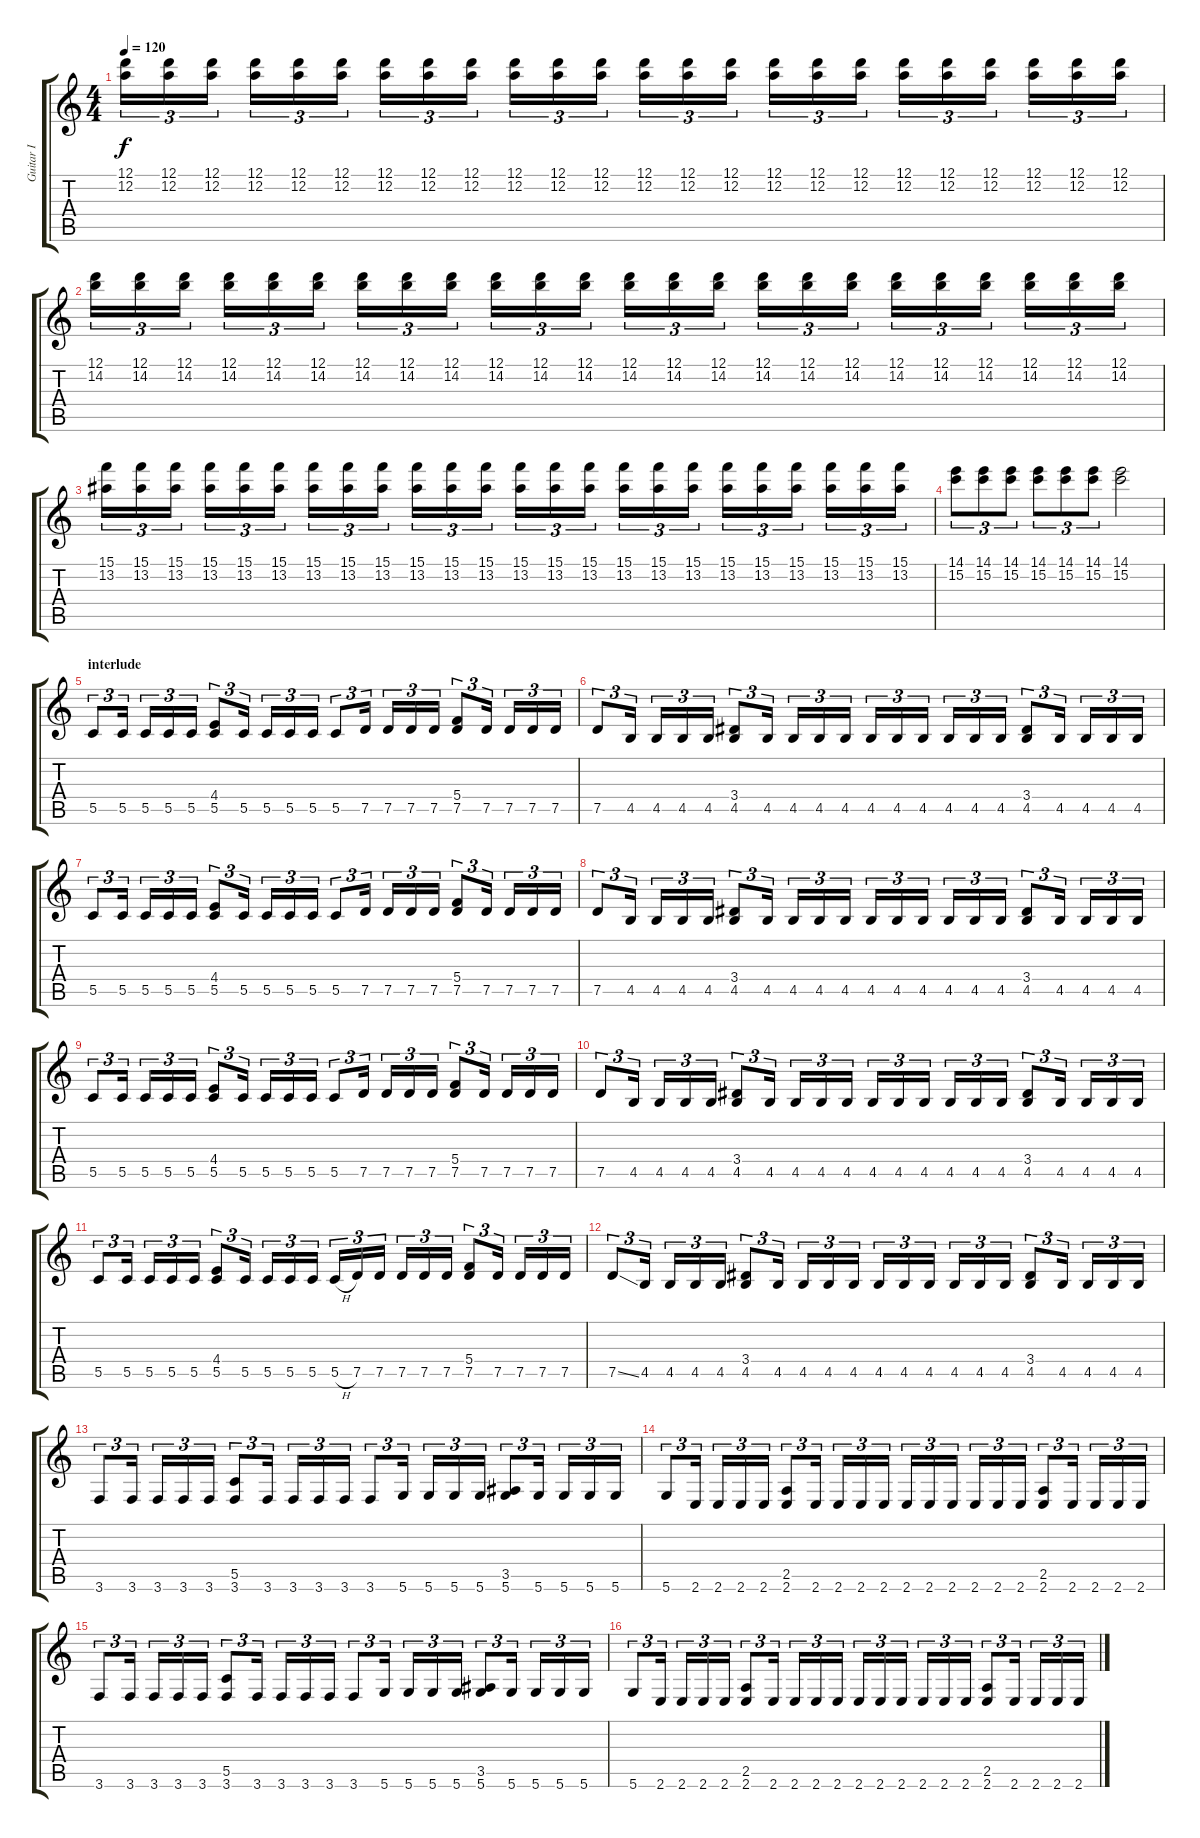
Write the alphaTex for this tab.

\track ("Guitar I" "Guitar I") {instrument overdrivenguitar}
\staff {score tabs}
\tuning (D4 A3 F3 C3 G2 D2) {hide}
\ts (4 4)
\tempo 120
\clef g2
\ks c
(12.1 12.2).16{tu (3 2) dy f} (12.1 12.2).16{tu (3 2)} (12.1 12.2).16{tu (3 2)} (12.1 12.2).16{tu (3 2)} (12.1 12.2).16{tu (3 2)} (12.1 12.2).16{tu (3 2)} (12.1 12.2).16{tu (3 2)} (12.1 12.2).16{tu (3 2)} (12.1 12.2).16{tu (3 2)} (12.1 12.2).16{tu (3 2)} (12.1 12.2).16{tu (3 2)} (12.1 12.2).16{tu (3 2)} (12.1 12.2).16{tu (3 2)} (12.1 12.2).16{tu (3 2)} (12.1 12.2).16{tu (3 2)} (12.1 12.2).16{tu (3 2)} (12.1 12.2).16{tu (3 2)} (12.1 12.2).16{tu (3 2)} (12.1 12.2).16{tu (3 2)} (12.1 12.2).16{tu (3 2)} (12.1 12.2).16{tu (3 2)} (12.1 12.2).16{tu (3 2)} (12.1 12.2).16{tu (3 2)} (12.1 12.2).16{tu (3 2)} |
(12.1 14.2).16{tu (3 2)} (12.1 14.2).16{tu (3 2)} (12.1 14.2).16{tu (3 2)} (12.1 14.2).16{tu (3 2)} (12.1 14.2).16{tu (3 2)} (12.1 14.2).16{tu (3 2)} (12.1 14.2).16{tu (3 2)} (12.1 14.2).16{tu (3 2)} (12.1 14.2).16{tu (3 2)} (12.1 14.2).16{tu (3 2)} (12.1 14.2).16{tu (3 2)} (12.1 14.2).16{tu (3 2)} (12.1 14.2).16{tu (3 2)} (12.1 14.2).16{tu (3 2)} (12.1 14.2).16{tu (3 2)} (12.1 14.2).16{tu (3 2)} (12.1 14.2).16{tu (3 2)} (12.1 14.2).16{tu (3 2)} (12.1 14.2).16{tu (3 2)} (12.1 14.2).16{tu (3 2)} (12.1 14.2).16{tu (3 2)} (12.1 14.2).16{tu (3 2)} (12.1 14.2).16{tu (3 2)} (12.1 14.2).16{tu (3 2)} |
(15.1 13.2).16{tu (3 2)} (15.1 13.2).16{tu (3 2)} (15.1 13.2).16{tu (3 2)} (15.1 13.2).16{tu (3 2)} (15.1 13.2).16{tu (3 2)} (15.1 13.2).16{tu (3 2)} (15.1 13.2).16{tu (3 2)} (15.1 13.2).16{tu (3 2)} (15.1 13.2).16{tu (3 2)} (15.1 13.2).16{tu (3 2)} (15.1 13.2).16{tu (3 2)} (15.1 13.2).16{tu (3 2)} (15.1 13.2).16{tu (3 2)} (15.1 13.2).16{tu (3 2)} (15.1 13.2).16{tu (3 2)} (15.1 13.2).16{tu (3 2)} (15.1 13.2).16{tu (3 2)} (15.1 13.2).16{tu (3 2)} (15.1 13.2).16{tu (3 2)} (15.1 13.2).16{tu (3 2)} (15.1 13.2).16{tu (3 2)} (15.1 13.2).16{tu (3 2)} (15.1 13.2).16{tu (3 2)} (15.1 13.2).16{tu (3 2)} |
(14.1 15.2).8{tu (3 2)} (14.1 15.2).8{tu (3 2)} (14.1 15.2).8{tu (3 2)} (14.1 15.2).8{tu (3 2)} (14.1 15.2).8{tu (3 2)} (14.1 15.2).8{tu (3 2)} (14.1 15.2).2 |
\section ("" "interlude")
5.5.8{tu (3 2) volume 13 balance 8} 5.5.16{tu (3 2)} 5.5.16{tu (3 2)} 5.5.16{tu (3 2)} 5.5.16{tu (3 2)} (4.4 5.5).8{tu (3 2)} 5.5.16{tu (3 2)} 5.5.16{tu (3 2)} 5.5.16{tu (3 2)} 5.5.16{tu (3 2)} 5.5.8{tu (3 2)} 7.5.16{tu (3 2)} 7.5.16{tu (3 2)} 7.5.16{tu (3 2)} 7.5.16{tu (3 2)} (5.4 7.5).8{tu (3 2)} 7.5.16{tu (3 2)} 7.5.16{tu (3 2)} 7.5.16{tu (3 2)} 7.5.16{tu (3 2)} |
7.5.8{tu (3 2)} 4.5.16{tu (3 2)} 4.5.16{tu (3 2)} 4.5.16{tu (3 2)} 4.5.16{tu (3 2)} (3.4 4.5).8{tu (3 2)} 4.5.16{tu (3 2)} 4.5.16{tu (3 2)} 4.5.16{tu (3 2)} 4.5.16{tu (3 2)} 4.5.16{tu (3 2)} 4.5.16{tu (3 2)} 4.5.16{tu (3 2)} 4.5.16{tu (3 2)} 4.5.16{tu (3 2)} 4.5.16{tu (3 2)} (3.4 4.5).8{tu (3 2)} 4.5.16{tu (3 2)} 4.5.16{tu (3 2)} 4.5.16{tu (3 2)} 4.5.16{tu (3 2)} |
5.5.8{tu (3 2)} 5.5.16{tu (3 2)} 5.5.16{tu (3 2)} 5.5.16{tu (3 2)} 5.5.16{tu (3 2)} (4.4 5.5).8{tu (3 2)} 5.5.16{tu (3 2)} 5.5.16{tu (3 2)} 5.5.16{tu (3 2)} 5.5.16{tu (3 2)} 5.5.8{tu (3 2)} 7.5.16{tu (3 2)} 7.5.16{tu (3 2)} 7.5.16{tu (3 2)} 7.5.16{tu (3 2)} (5.4 7.5).8{tu (3 2)} 7.5.16{tu (3 2)} 7.5.16{tu (3 2)} 7.5.16{tu (3 2)} 7.5.16{tu (3 2)} |
7.5.8{tu (3 2)} 4.5.16{tu (3 2)} 4.5.16{tu (3 2)} 4.5.16{tu (3 2)} 4.5.16{tu (3 2)} (3.4 4.5).8{tu (3 2)} 4.5.16{tu (3 2)} 4.5.16{tu (3 2)} 4.5.16{tu (3 2)} 4.5.16{tu (3 2)} 4.5.16{tu (3 2)} 4.5.16{tu (3 2)} 4.5.16{tu (3 2)} 4.5.16{tu (3 2)} 4.5.16{tu (3 2)} 4.5.16{tu (3 2)} (3.4 4.5).8{tu (3 2)} 4.5.16{tu (3 2)} 4.5.16{tu (3 2)} 4.5.16{tu (3 2)} 4.5.16{tu (3 2)} |
5.5.8{tu (3 2) balance 4} 5.5.16{tu (3 2)} 5.5.16{tu (3 2)} 5.5.16{tu (3 2)} 5.5.16{tu (3 2)} (4.4 5.5).8{tu (3 2)} 5.5.16{tu (3 2)} 5.5.16{tu (3 2)} 5.5.16{tu (3 2)} 5.5.16{tu (3 2)} 5.5.8{tu (3 2)} 7.5.16{tu (3 2)} 7.5.16{tu (3 2)} 7.5.16{tu (3 2)} 7.5.16{tu (3 2)} (5.4 7.5).8{tu (3 2)} 7.5.16{tu (3 2)} 7.5.16{tu (3 2)} 7.5.16{tu (3 2)} 7.5.16{tu (3 2)} |
7.5.8{tu (3 2)} 4.5.16{tu (3 2)} 4.5.16{tu (3 2)} 4.5.16{tu (3 2)} 4.5.16{tu (3 2)} (3.4 4.5).8{tu (3 2)} 4.5.16{tu (3 2)} 4.5.16{tu (3 2)} 4.5.16{tu (3 2)} 4.5.16{tu (3 2)} 4.5.16{tu (3 2)} 4.5.16{tu (3 2)} 4.5.16{tu (3 2)} 4.5.16{tu (3 2)} 4.5.16{tu (3 2)} 4.5.16{tu (3 2)} (3.4 4.5).8{tu (3 2)} 4.5.16{tu (3 2)} 4.5.16{tu (3 2)} 4.5.16{tu (3 2)} 4.5.16{tu (3 2)} |
5.5.8{tu (3 2)} 5.5.16{tu (3 2)} 5.5.16{tu (3 2)} 5.5.16{tu (3 2)} 5.5.16{tu (3 2)} (4.4 5.5).8{tu (3 2)} 5.5.16{tu (3 2)} 5.5.16{tu (3 2)} 5.5.16{tu (3 2)} 5.5.16{tu (3 2)} 5.5{h}.16{tu (3 2)} 7.5.16{tu (3 2)} 7.5.16{tu (3 2)} 7.5.16{tu (3 2)} 7.5.16{tu (3 2)} 7.5.16{tu (3 2)} (5.4 7.5).8{tu (3 2)} 7.5.16{tu (3 2)} 7.5.16{tu (3 2)} 7.5.16{tu (3 2)} 7.5.16{tu (3 2)} |
7.5{ss}.8{tu (3 2)} 4.5.16{tu (3 2)} 4.5.16{tu (3 2)} 4.5.16{tu (3 2)} 4.5.16{tu (3 2)} (3.4 4.5).8{tu (3 2)} 4.5.16{tu (3 2)} 4.5.16{tu (3 2)} 4.5.16{tu (3 2)} 4.5.16{tu (3 2)} 4.5.16{tu (3 2)} 4.5.16{tu (3 2)} 4.5.16{tu (3 2)} 4.5.16{tu (3 2)} 4.5.16{tu (3 2)} 4.5.16{tu (3 2)} (3.4 4.5).8{tu (3 2)} 4.5.16{tu (3 2)} 4.5.16{tu (3 2)} 4.5.16{tu (3 2)} 4.5.16{tu (3 2)} |
3.6.8{tu (3 2)} 3.6.16{tu (3 2)} 3.6.16{tu (3 2)} 3.6.16{tu (3 2)} 3.6.16{tu (3 2)} (5.5 3.6).8{tu (3 2)} 3.6.16{tu (3 2)} 3.6.16{tu (3 2)} 3.6.16{tu (3 2)} 3.6.16{tu (3 2)} 3.6.8{tu (3 2)} 5.6.16{tu (3 2)} 5.6.16{tu (3 2)} 5.6.16{tu (3 2)} 5.6.16{tu (3 2)} (3.5 5.6).8{tu (3 2)} 5.6.16{tu (3 2)} 5.6.16{tu (3 2)} 5.6.16{tu (3 2)} 5.6.16{tu (3 2)} |
5.6.8{tu (3 2)} 2.6.16{tu (3 2)} 2.6.16{tu (3 2)} 2.6.16{tu (3 2)} 2.6.16{tu (3 2)} (2.5 2.6).8{tu (3 2)} 2.6.16{tu (3 2)} 2.6.16{tu (3 2)} 2.6.16{tu (3 2)} 2.6.16{tu (3 2)} 2.6.16{tu (3 2)} 2.6.16{tu (3 2)} 2.6.16{tu (3 2)} 2.6.16{tu (3 2)} 2.6.16{tu (3 2)} 2.6.16{tu (3 2)} (2.5 2.6).8{tu (3 2)} 2.6.16{tu (3 2)} 2.6.16{tu (3 2)} 2.6.16{tu (3 2)} 2.6.16{tu (3 2)} |
3.6.8{tu (3 2)} 3.6.16{tu (3 2)} 3.6.16{tu (3 2)} 3.6.16{tu (3 2)} 3.6.16{tu (3 2)} (5.5 3.6).8{tu (3 2)} 3.6.16{tu (3 2)} 3.6.16{tu (3 2)} 3.6.16{tu (3 2)} 3.6.16{tu (3 2)} 3.6.8{tu (3 2)} 5.6.16{tu (3 2)} 5.6.16{tu (3 2)} 5.6.16{tu (3 2)} 5.6.16{tu (3 2)} (3.5 5.6).8{tu (3 2)} 5.6.16{tu (3 2)} 5.6.16{tu (3 2)} 5.6.16{tu (3 2)} 5.6.16{tu (3 2)} |
5.6.8{tu (3 2)} 2.6.16{tu (3 2)} 2.6.16{tu (3 2)} 2.6.16{tu (3 2)} 2.6.16{tu (3 2)} (2.5 2.6).8{tu (3 2)} 2.6.16{tu (3 2)} 2.6.16{tu (3 2)} 2.6.16{tu (3 2)} 2.6.16{tu (3 2)} 2.6.16{tu (3 2)} 2.6.16{tu (3 2)} 2.6.16{tu (3 2)} 2.6.16{tu (3 2)} 2.6.16{tu (3 2)} 2.6.16{tu (3 2)} (2.5 2.6).8{tu (3 2)} 2.6.16{tu (3 2)} 2.6.16{tu (3 2)} 2.6.16{tu (3 2)} 2.6.16{tu (3 2)}
